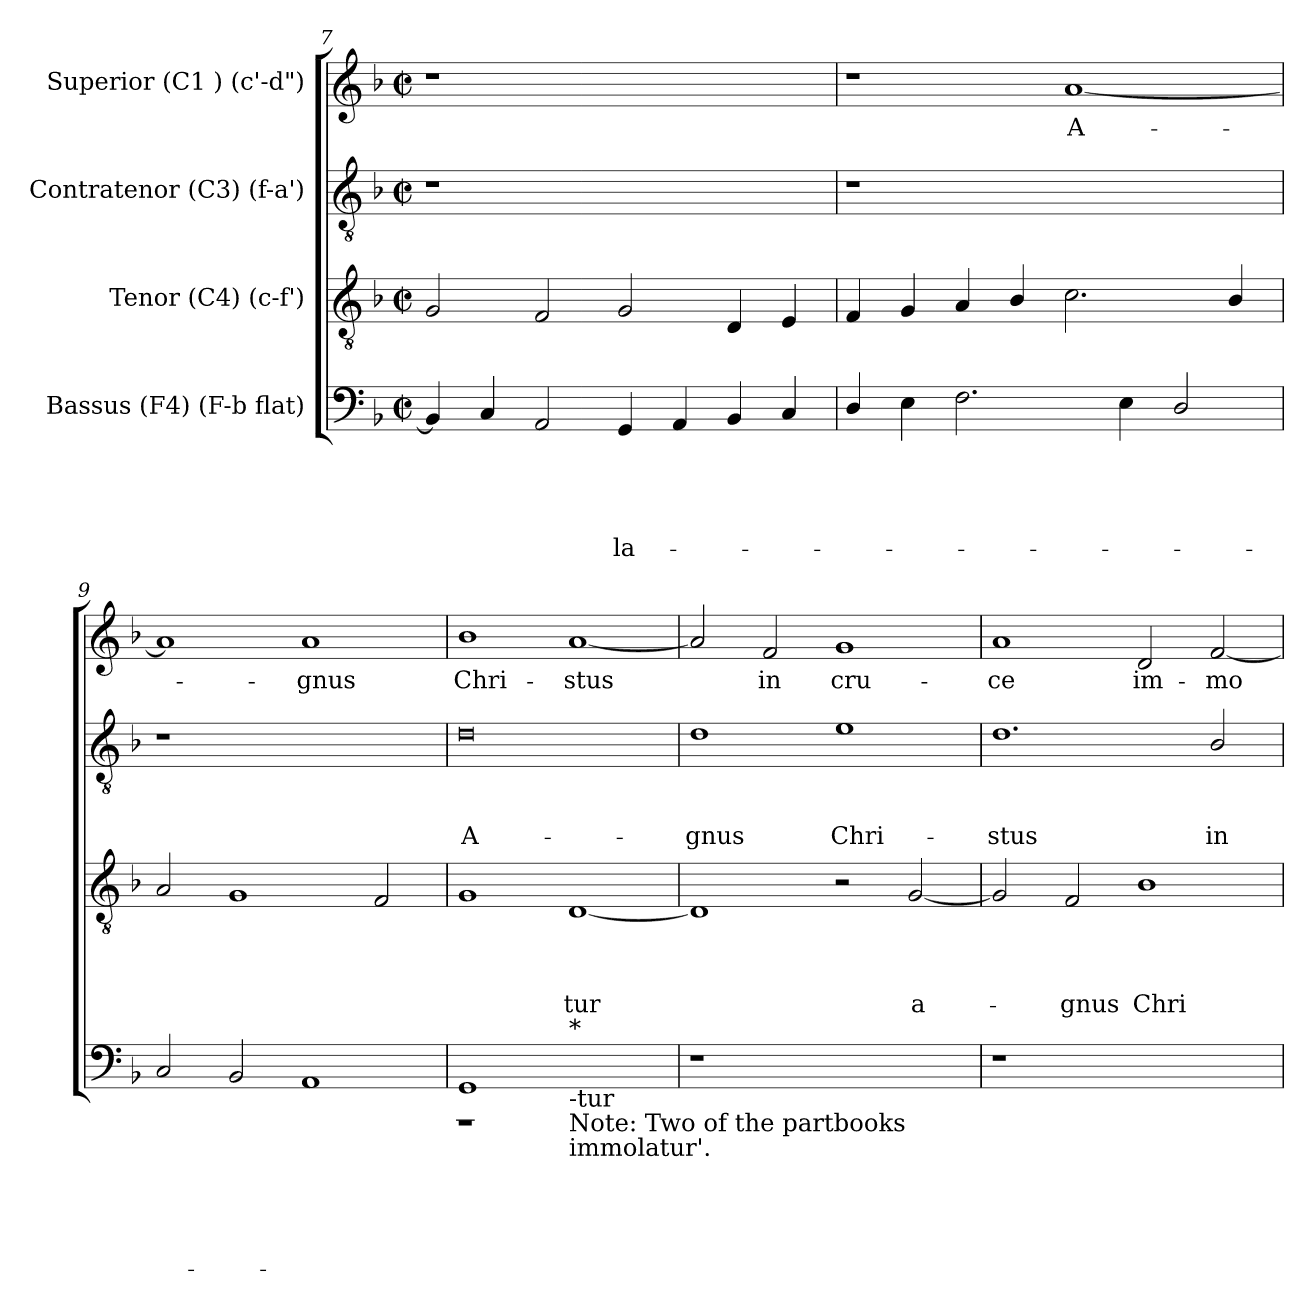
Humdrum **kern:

**kern	**text	**text	**text	**text	**text	**kern	**text	**text	**text	**text	**kern	**text	**text	**text	**kern	**text
*part4	*part4	*part4	*part4	*part4	*part4	*part3	*part3	*part3	*part3	*part3	*part2	*part2	*part2	*part2	*part1	*part1
*staff4	*staff4	*staff4	*staff4	*staff4	*staff4	*staff3	*staff3	*staff3	*staff3	*staff3	*staff2	*staff2	*staff2	*staff2	*staff1	*staff1
*I"Bassus (F4) (F-b flat)	*	*	*	*	*	*I"Tenor (C4) (c-f')	*	*	*	*	*I"Contratenor (C3) (f-a')	*	*	*	*I"Superior (C1 ) (c'-d")	*
*clefF4	*	*	*	*	*	*clefGv2	*	*	*	*	*clefGv2	*	*	*	*clefG2	*
*k[b-]	*	*	*	*	*	*k[b-]	*	*	*	*	*k[b-]	*	*	*	*k[b-]	*
*F:	*	*	*	*	*	*F:	*	*	*	*	*F:	*	*	*	*F:	*
*M2/2	*	*	*	*	*	*M2/2	*	*	*	*	*M2/2	*	*	*	*M2/2	*
*met(c|)	*	*	*	*	*	*met(c|)	*	*	*	*	*met(c|)	*	*	*	*met(c|)	*
=7	=7	=7	=7	=7	=7	=7	=7	=7	=7	=7	=7	=7	=7	=7	=7	=7
4BB-/]	.	.	.	.	.	2G/	.	.	.	.	1r	.	.	.	1r	.
4C/	.	.	.	.	.	.	.	.	.	.	.	.	.	.	.	.
2AA/	.	.	.	.	.	2F/	.	.	.	.	.	.	.	.	.	.
!	!	!	!	!	!LO:LY:b	!	!	!	!	!	!	!	!	!	!	!
4GG/	.	.	.	.	-la-	2G/	.	.	.	.	1ryy	.	.	.	1ryy	.
4AA/	.	.	.	.	.	.	.	.	.	.	.	.	.	.	.	.
4BB-/	.	.	.	.	.	4D/	.	.	.	.	.	.	.	.	.	.
4C/	.	.	.	.	.	4E/	.	.	.	.	.	.	.	.	.	.
=8	=8	=8	=8	=8	=8	=8	=8	=8	=8	=8	=8	=8	=8	=8	=8	=8
4D/	.	.	.	.	.	4F/	.	.	.	.	1r	.	.	.	1r	.
4E\	.	.	.	.	.	4G/	.	.	.	.	.	.	.	.	.	.
2.F\	.	.	.	.	.	4A/	.	.	.	.	.	.	.	.	.	.
.	.	.	.	.	.	4B-/	.	.	.	.	.	.	.	.	.	.
!	!	!	!	!	!	!	!	!	!	!	!	!	!	!	!	!LO:LY:b
.	.	.	.	.	.	2.c\	.	.	.	.	1ryy	.	.	.	[<1a	A-
4E\	.	.	.	.	.	.	.	.	.	.	.	.	.	.	.	.
2D/	.	.	.	.	.	.	.	.	.	.	.	.	.	.	.	.
.	.	.	.	.	.	4B-/	.	.	.	.	.	.	.	.	.	.
=9	=9	=9	=9	=9	=9	=9	=9	=9	=9	=9	=9	=9	=9	=9	=9	=9
2C/	.	.	.	.	.	2A/	.	.	.	.	1r	.	.	.	1a]	.
2BB-/	.	.	.	.	.	1G	.	.	.	.	.	.	.	.	.	.
!	!	!	!	!	!	!	!	!	!	!	!	!	!	!	!	!LO:LY:b
1AA	.	.	.	.	.	.	.	.	.	.	1ryy	.	.	.	1a	-gnus
.	.	.	.	.	.	2F/	.	.	.	.	.	.	.	.	.	.
!!LO:PB:g=z
=10	=10	=10	=10	=10	=10	=10	=10	=10	=10	=10	=10	=10	=10	=10	=10	=10
*^	*	*	*	*	*	*	*	*	*	*	*	*	*	*	*	*
*	*^	*	*	*	*	*	*	*	*	*	*	*	*	*	*	*	*
!	!	!	!	!	!	!	!	!	!	!	!	!	!	!	!	!LO:LY:b:rj	!	!LO:LY:b
1ryy	1GG	1r	.	.	.	.	.	1G	.	.	.	.	0d	.	.	A-	1b-	Chri-
!LO:TX:a:t=*	!	!	!	!	!	!	!	!	!	!	!	!	!	!	!	!	!	!
!LO:TX:b:t=-tur	!	!	!	!	!	!	!	!	!	!	!	!	!	!	!	!	!	!
!LO:TX:b:t=Note&colon; Two of the partbooks	!	!	!	!	!	!	!	!	!	!	!	!	!	!	!	!	!	!
!LO:TX:b:t=immolatur'.	!	!	!	!	!	!	!	!	!	!	!	!	!	!	!	!	!	!
!	!	!	!	!	!	!	!	!	!	!	!	!LO:LY:b:rj	!	!	!	!	!	!LO:LY:b
1ryy	1ryy	1ryy	.	.	.	.	.	[<1D	.	.	.	-tur	.	.	.	.	[<1a	-stus
=11	=11	=11	=11	=11	=11	=11	=11	=11	=11	=11	=11	=11	=11	=11	=11	=11	=11	=11
!	!	!	!	!	!	!	!	!	!	!	!	!	!	!	!	!LO:LY:b:rj	!	!
*v	*v	*v	*	*	*	*	*	*	*	*	*	*	*	*	*	*	*	*
1r	.	.	.	.	.	1D]	.	.	.	.	1d	.	.	-gnus	2a/]	.
!	!	!	!	!	!	!	!	!	!	!	!	!	!	!	!	!LO:LY:b
.	.	.	.	.	.	.	.	.	.	.	.	.	.	.	2f/	in
!	!	!	!	!	!	!	!	!	!	!	!	!	!	!LO:LY:b:rj	!	!LO:LY:b
1ryy	.	.	.	.	.	2r	.	.	.	.	1e	.	.	Chri-	1g	cru-
!	!	!	!	!	!	!	!	!	!	!LO:LY:b:rj	!	!	!	!	!	!
.	.	.	.	.	.	[<2G/	.	.	.	a-	.	.	.	.	.	.
=12	=12	=12	=12	=12	=12	=12	=12	=12	=12	=12	=12	=12	=12	=12	=12	=12
!	!	!	!	!	!	!	!	!	!	!	!	!	!	!LO:LY:b:rj	!	!LO:LY:b
1r	.	.	.	.	.	2G/]	.	.	.	.	1.d	.	.	-stus	1a	-ce
!	!	!	!	!	!	!	!	!	!	!LO:LY:b:rj	!	!	!	!	!	!
.	.	.	.	.	.	2F/	.	.	.	-gnus	.	.	.	.	.	.
!	!	!	!	!	!	!	!	!	!	!LO:LY:b:rj	!	!	!	!	!	!LO:LY:b
1ryy	.	.	.	.	.	1B-	.	.	.	Chri-	.	.	.	.	2d/	im-
!	!	!	!	!	!	!	!	!	!	!	!	!	!	!LO:LY:b:rj	!	!LO:LY:b
.	.	.	.	.	.	.	.	.	.	.	2B-/	.	.	in	[<2f/	-mo-
=	=	=	=	=	=	=	=	=	=	=	=	=	=	=	=	=
*-	*-	*-	*-	*-	*-	*-	*-	*-	*-	*-	*-	*-	*-	*-	*-	*-
